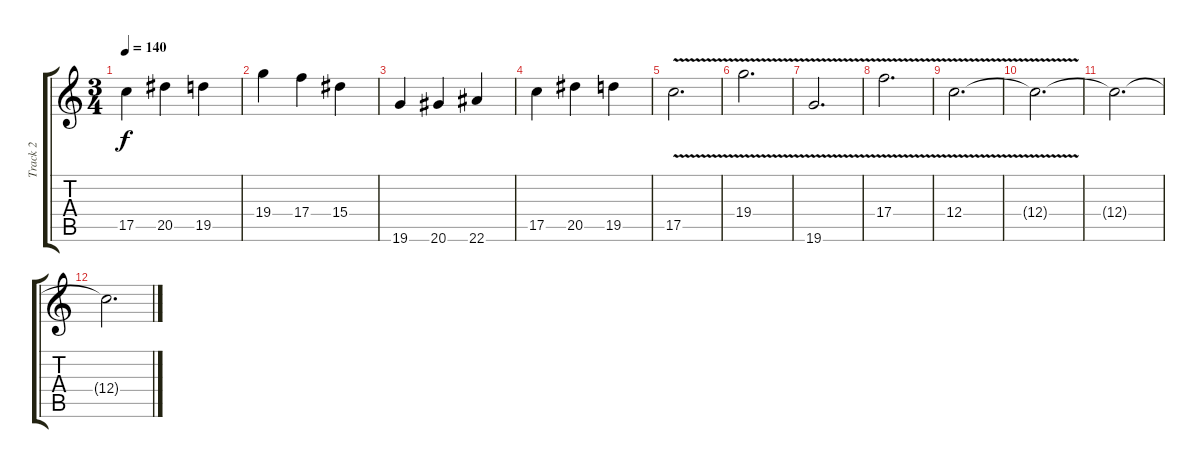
\track ("Track 2" "Track 2") {instrument distortionguitar}
\staff {score tabs}
\tuning (D4 A3 F3 C3 G2 C2) {hide}
\ts (3 4)
\tempo 140
\clef g2
\ks c
17.5.4{dy f} 20.5.4 19.5.4 |
19.4.4 17.4.4 15.4.4 |
19.6.4 20.6.4 22.6.4 |
17.5.4 20.5.4 19.5.4 |
17.5{v}.2{d} |
19.4{v}.2{d} |
19.6{v}.2{d} |
17.4{v}.2{d} |
12.4{v}.2{d} |
12.4{t}.2{d} |
12.4{t}.2{d} |
12.4{t}.2{d}
